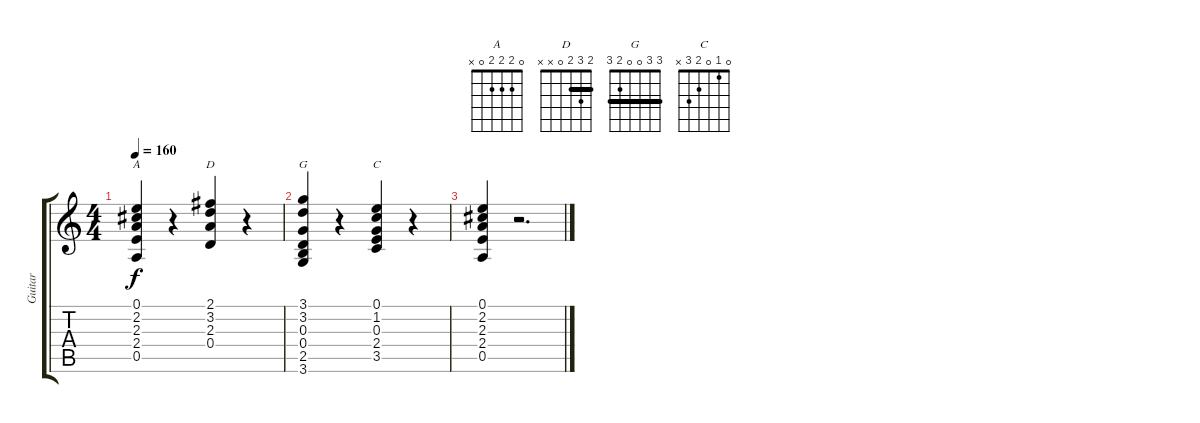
\track ("Guitar" "Guitar") {instrument overdrivenguitar}
\staff {score tabs}
\tuning (E4 B3 G3 D3 A2 E2) {hide}
\chord ("A" 0 2 2 2 0 x)
\chord ("D" 2 3 2 0 x x) {barre 2}
\chord ("G" 3 3 0 0 2 3) {barre 3}
\chord ("C" 0 1 0 2 3 x)
\ts (4 4)
\tempo 160
\clef g2
\ks c
(0.1 2.2 2.3 2.4 0.5).4{ch "A" dy f} r.4 (2.1 3.2 2.3 0.4).4{ch "D"} r.4 |
(3.1 3.2 0.3 0.4 2.5 3.6).4{ch "G"} r.4 (0.1 1.2 0.3 2.4 3.5).4{ch "C"} r.4 |
(0.1 2.2 2.3 2.4 0.5).4 r.2{d}
